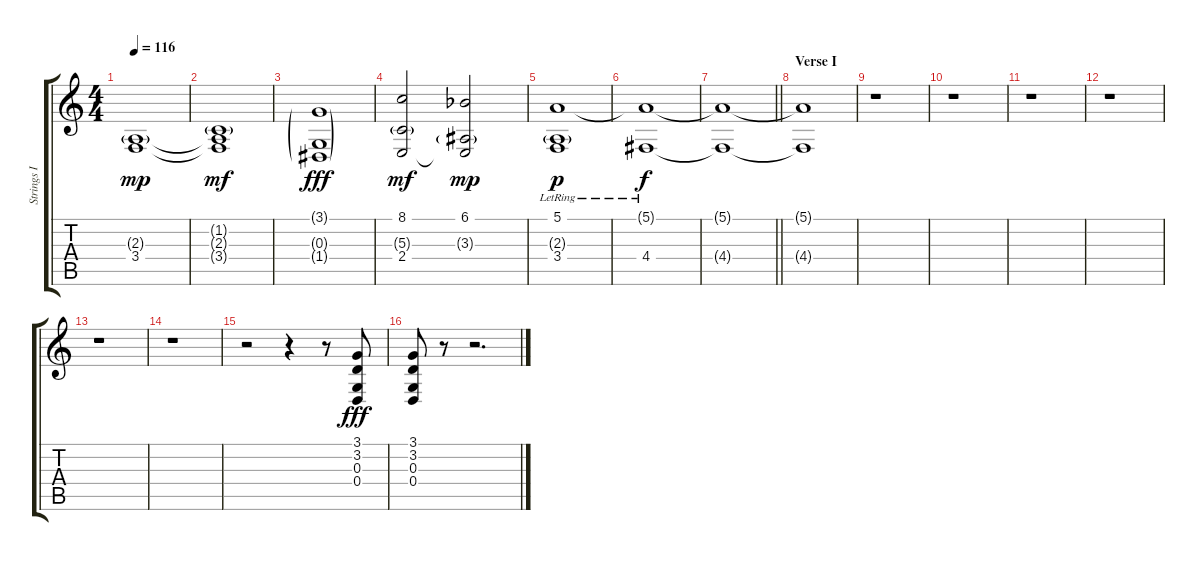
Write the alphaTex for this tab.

\track ("Strings I" "Strings I") {instrument stringensemble1}
\staff {score tabs}
\tuning (E4 B3 G3 D3 A2 E2) {hide}
\ts (4 4)
\tempo 116
\clef g2
\ks c
(2.3{g} 3.4).1{dy mp} |
(1.2{g} 2.3{t} 3.4{t}).1{dy mf volume 5} |
(3.1{g} 0.3{g} 1.4{g}).1{dy fff volume 11} |
(8.1 5.3{g} 2.4).2{dy mf volume 8} (6.1{acc b} 3.3{g} 2.4{t}).2{dy mp} |
(5.1{lr} 2.3{g} 3.4).1{dy p volume 11} |
(5.1{t} 4.4{lr}).1{dy f} |
\barLineRight lightlight
(5.1{t} 4.4{t}).1{volume 0} |
\section ("" "Verse I")
(5.1{t} 4.4{t}).1 |
r.1 |
r.1 |
r.1 |
r.1 |
r.1 |
r.1 |
r.2 r.4 r.8 (3.1 3.2 0.3 0.4).8{dy fff volume 10} |
(3.1 3.2 0.3 0.4).8 r.8 r.2{d}
